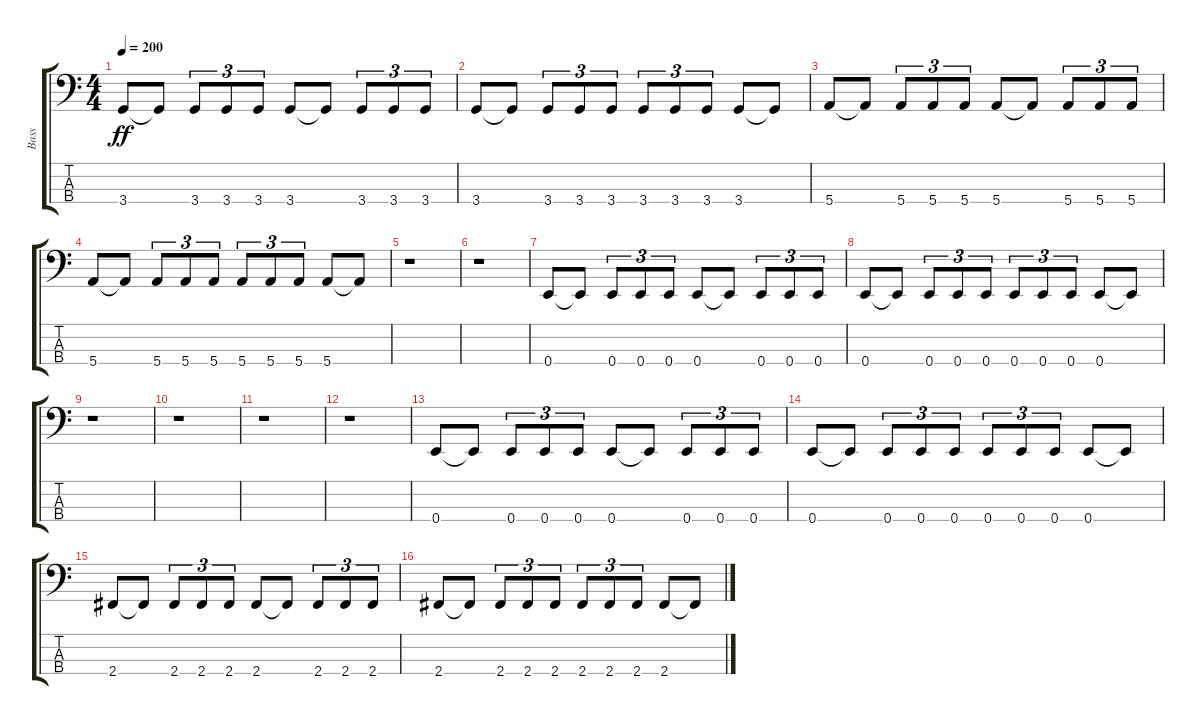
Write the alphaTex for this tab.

\track ("Bass" "Bass") {instrument electricbassfinger}
\staff {score tabs}
\tuning (G2 D2 A1 E1) {hide}
\ts (4 4)
\tempo 200
\clef f4
\ks c
3.4.8{dy ff} 3.4{t}.8 3.4.8{tu (3 2)} 3.4.8{tu (3 2)} 3.4.8{tu (3 2)} 3.4.8 3.4{t}.8 3.4.8{tu (3 2)} 3.4.8{tu (3 2)} 3.4.8{tu (3 2)} |
3.4.8 3.4{t}.8 3.4.8{tu (3 2)} 3.4.8{tu (3 2)} 3.4.8{tu (3 2)} 3.4.8{tu (3 2)} 3.4.8{tu (3 2)} 3.4.8{tu (3 2)} 3.4.8 3.4{t}.8 |
5.4.8 5.4{t}.8 5.4.8{tu (3 2)} 5.4.8{tu (3 2)} 5.4.8{tu (3 2)} 5.4.8 5.4{t}.8 5.4.8{tu (3 2)} 5.4.8{tu (3 2)} 5.4.8{tu (3 2)} |
5.4.8 5.4{t}.8 5.4.8{tu (3 2)} 5.4.8{tu (3 2)} 5.4.8{tu (3 2)} 5.4.8{tu (3 2)} 5.4.8{tu (3 2)} 5.4.8{tu (3 2)} 5.4.8 5.4{t}.8 |
r.1 |
r.1 |
0.4.8 0.4{t}.8 0.4.8{tu (3 2)} 0.4.8{tu (3 2)} 0.4.8{tu (3 2)} 0.4.8 0.4{t}.8 0.4.8{tu (3 2)} 0.4.8{tu (3 2)} 0.4.8{tu (3 2)} |
0.4.8 0.4{t}.8 0.4.8{tu (3 2)} 0.4.8{tu (3 2)} 0.4.8{tu (3 2)} 0.4.8{tu (3 2)} 0.4.8{tu (3 2)} 0.4.8{tu (3 2)} 0.4.8 0.4{t}.8 |
r.1 |
r.1 |
r.1 |
r.1 |
0.4.8 0.4{t}.8 0.4.8{tu (3 2)} 0.4.8{tu (3 2)} 0.4.8{tu (3 2)} 0.4.8 0.4{t}.8 0.4.8{tu (3 2)} 0.4.8{tu (3 2)} 0.4.8{tu (3 2)} |
0.4.8 0.4{t}.8 0.4.8{tu (3 2)} 0.4.8{tu (3 2)} 0.4.8{tu (3 2)} 0.4.8{tu (3 2)} 0.4.8{tu (3 2)} 0.4.8{tu (3 2)} 0.4.8 0.4{t}.8 |
2.4.8 2.4{t}.8 2.4.8{tu (3 2)} 2.4.8{tu (3 2)} 2.4.8{tu (3 2)} 2.4.8 2.4{t}.8 2.4.8{tu (3 2)} 2.4.8{tu (3 2)} 2.4.8{tu (3 2)} |
2.4.8 2.4{t}.8 2.4.8{tu (3 2)} 2.4.8{tu (3 2)} 2.4.8{tu (3 2)} 2.4.8{tu (3 2)} 2.4.8{tu (3 2)} 2.4.8{tu (3 2)} 2.4.8 2.4{t}.8
